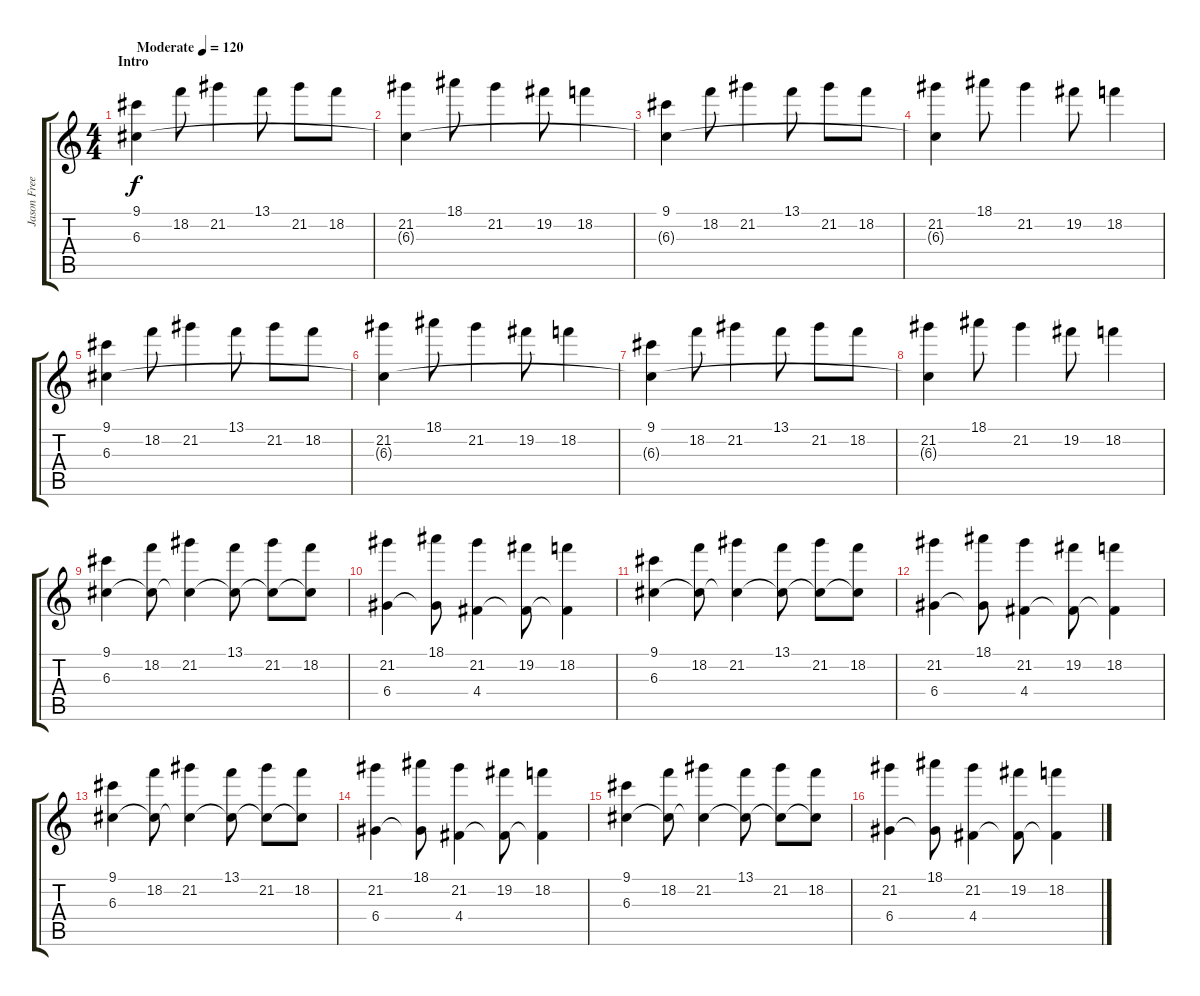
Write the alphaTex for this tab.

\track ("Jason Freese" "Jason Free") {instrument acousticguitarsteel}
\staff {score tabs}
\tuning (E4 B3 G3 D3 A2 E2) {hide}
\ts (4 4)
\section ("" "Intro")
\tempo (120 "Moderate")
\clef g2
\ks c
(9.1 6.3).4{dy f instrument acousticguitarsteel} 18.2.8 21.2.4 13.1.8 21.2.8 18.2.8 |
(21.2 6.3{t}).4 18.1.8 21.2.4 19.2.8 18.2.4 |
(9.1 6.3{t}).4 18.2.8 21.2.4 13.1.8 21.2.8 18.2.8 |
(21.2 6.3{t}).4 18.1.8 21.2.4 19.2.8 18.2.4 |
(9.1 6.3).4 18.2.8 21.2.4 13.1.8 21.2.8 18.2.8 |
(21.2 6.3{t}).4 18.1.8 21.2.4 19.2.8 18.2.4 |
(9.1 6.3{t}).4 18.2.8 21.2.4 13.1.8 21.2.8 18.2.8 |
(21.2 6.3{t}).4 18.1.8 21.2.4 19.2.8 18.2.4 |
(9.1 6.3).4 (18.2 6.3{t}).8 (21.2 6.3{t}).4 (13.1 6.3{t}).8 (21.2 6.3{t}).8 (18.2 6.3{t}).8 |
(21.2 6.4).4 (18.1 6.4{t}).8 (21.2 4.4).4 (19.2 4.4{t}).8 (18.2 4.4{t}).4 |
(9.1 6.3).4 (18.2 6.3{t}).8 (21.2 6.3{t}).4 (13.1 6.3{t}).8 (21.2 6.3{t}).8 (18.2 6.3{t}).8 |
(21.2 6.4).4 (18.1 6.4{t}).8 (21.2 4.4).4 (19.2 4.4{t}).8 (18.2 4.4{t}).4 |
(9.1 6.3).4 (18.2 6.3{t}).8 (21.2 6.3{t}).4 (13.1 6.3{t}).8 (21.2 6.3{t}).8 (18.2 6.3{t}).8 |
(21.2 6.4).4 (18.1 6.4{t}).8 (21.2 4.4).4 (19.2 4.4{t}).8 (18.2 4.4{t}).4 |
(9.1 6.3).4 (18.2 6.3{t}).8 (21.2 6.3{t}).4 (13.1 6.3{t}).8 (21.2 6.3{t}).8 (18.2 6.3{t}).8 |
(21.2 6.4).4 (18.1 6.4{t}).8 (21.2 4.4).4 (19.2 4.4{t}).8 (18.2 4.4{t}).4
